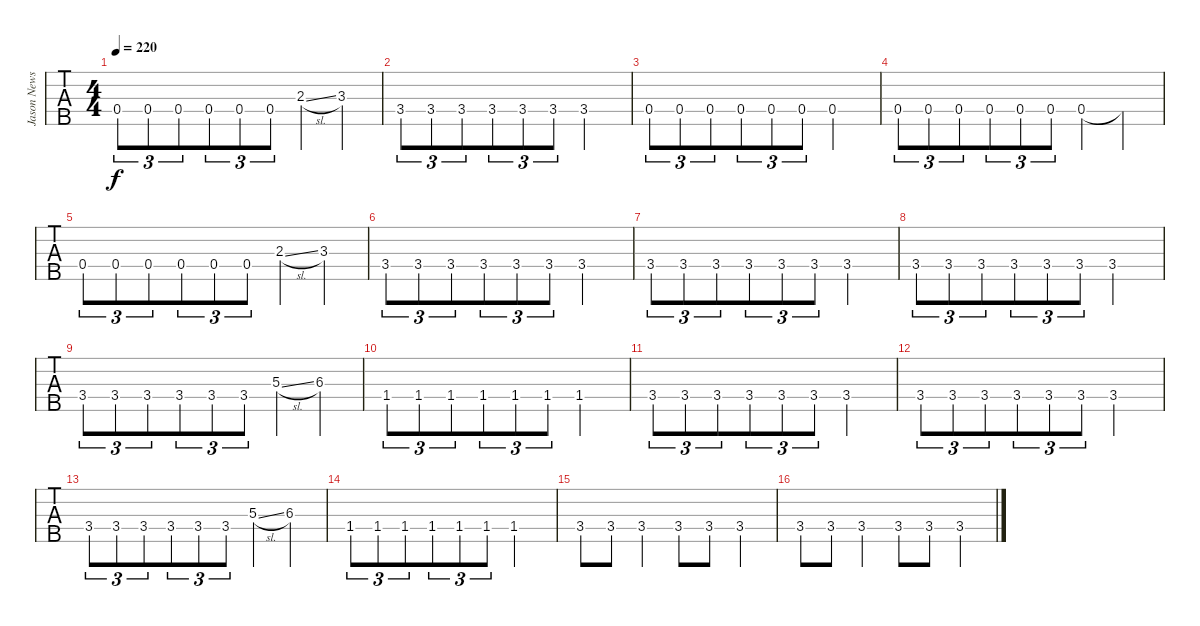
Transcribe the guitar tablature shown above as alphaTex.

\track ("Jason Newsted" "Jason News") {instrument electricbasspick}
\staff {tabs}
\tuning (G2 D2 A1 E1 B0) {hide}
\ts (4 4)
\tempo 220
\clef f4
\ks c
0.4.8{tu (3 2) dy f} 0.4.8{tu (3 2)} 0.4.8{tu (3 2) beam merge} 0.4.8{tu (3 2)} 0.4.8{tu (3 2)} 0.4.8{tu (3 2)} 2.3{sl}.4 3.3.4 |
3.4.8{tu (3 2)} 3.4.8{tu (3 2)} 3.4.8{tu (3 2) beam merge} 3.4.8{tu (3 2)} 3.4.8{tu (3 2)} 3.4.8{tu (3 2)} 3.4.2 |
0.4.8{tu (3 2)} 0.4.8{tu (3 2)} 0.4.8{tu (3 2) beam merge} 0.4.8{tu (3 2)} 0.4.8{tu (3 2)} 0.4.8{tu (3 2)} 0.4.2 |
0.4.8{tu (3 2)} 0.4.8{tu (3 2)} 0.4.8{tu (3 2) beam merge} 0.4.8{tu (3 2)} 0.4.8{tu (3 2)} 0.4.8{tu (3 2)} 0.4.4 0.4{t}.4 |
0.4.8{tu (3 2)} 0.4.8{tu (3 2)} 0.4.8{tu (3 2) beam merge} 0.4.8{tu (3 2)} 0.4.8{tu (3 2)} 0.4.8{tu (3 2)} 2.3{sl}.4 3.3.4 |
3.4.8{tu (3 2)} 3.4.8{tu (3 2)} 3.4.8{tu (3 2) beam merge} 3.4.8{tu (3 2)} 3.4.8{tu (3 2)} 3.4.8{tu (3 2)} 3.4.2 |
3.4.8{tu (3 2)} 3.4.8{tu (3 2)} 3.4.8{tu (3 2) beam merge} 3.4.8{tu (3 2)} 3.4.8{tu (3 2)} 3.4.8{tu (3 2)} 3.4.2 |
3.4.8{tu (3 2)} 3.4.8{tu (3 2)} 3.4.8{tu (3 2) beam merge} 3.4.8{tu (3 2)} 3.4.8{tu (3 2)} 3.4.8{tu (3 2)} 3.4.2 |
3.4.8{tu (3 2)} 3.4.8{tu (3 2)} 3.4.8{tu (3 2) beam merge} 3.4.8{tu (3 2)} 3.4.8{tu (3 2)} 3.4.8{tu (3 2)} 5.3{sl}.4 6.3.4 |
1.4.8{tu (3 2)} 1.4.8{tu (3 2)} 1.4.8{tu (3 2) beam merge} 1.4.8{tu (3 2)} 1.4.8{tu (3 2)} 1.4.8{tu (3 2)} 1.4.2 |
3.4.8{tu (3 2)} 3.4.8{tu (3 2)} 3.4.8{tu (3 2) beam merge} 3.4.8{tu (3 2)} 3.4.8{tu (3 2)} 3.4.8{tu (3 2)} 3.4.2 |
3.4.8{tu (3 2)} 3.4.8{tu (3 2)} 3.4.8{tu (3 2) beam merge} 3.4.8{tu (3 2)} 3.4.8{tu (3 2)} 3.4.8{tu (3 2)} 3.4.2 |
3.4.8{tu (3 2)} 3.4.8{tu (3 2)} 3.4.8{tu (3 2) beam merge} 3.4.8{tu (3 2)} 3.4.8{tu (3 2)} 3.4.8{tu (3 2)} 5.3{sl}.4 6.3.4 |
1.4.8{tu (3 2)} 1.4.8{tu (3 2)} 1.4.8{tu (3 2) beam merge} 1.4.8{tu (3 2)} 1.4.8{tu (3 2)} 1.4.8{tu (3 2)} 1.4.2 |
3.4.8 3.4.8 3.4.4 3.4.8 3.4.8 3.4.4 |
3.4.8 3.4.8 3.4.4 3.4.8 3.4.8 3.4.4
